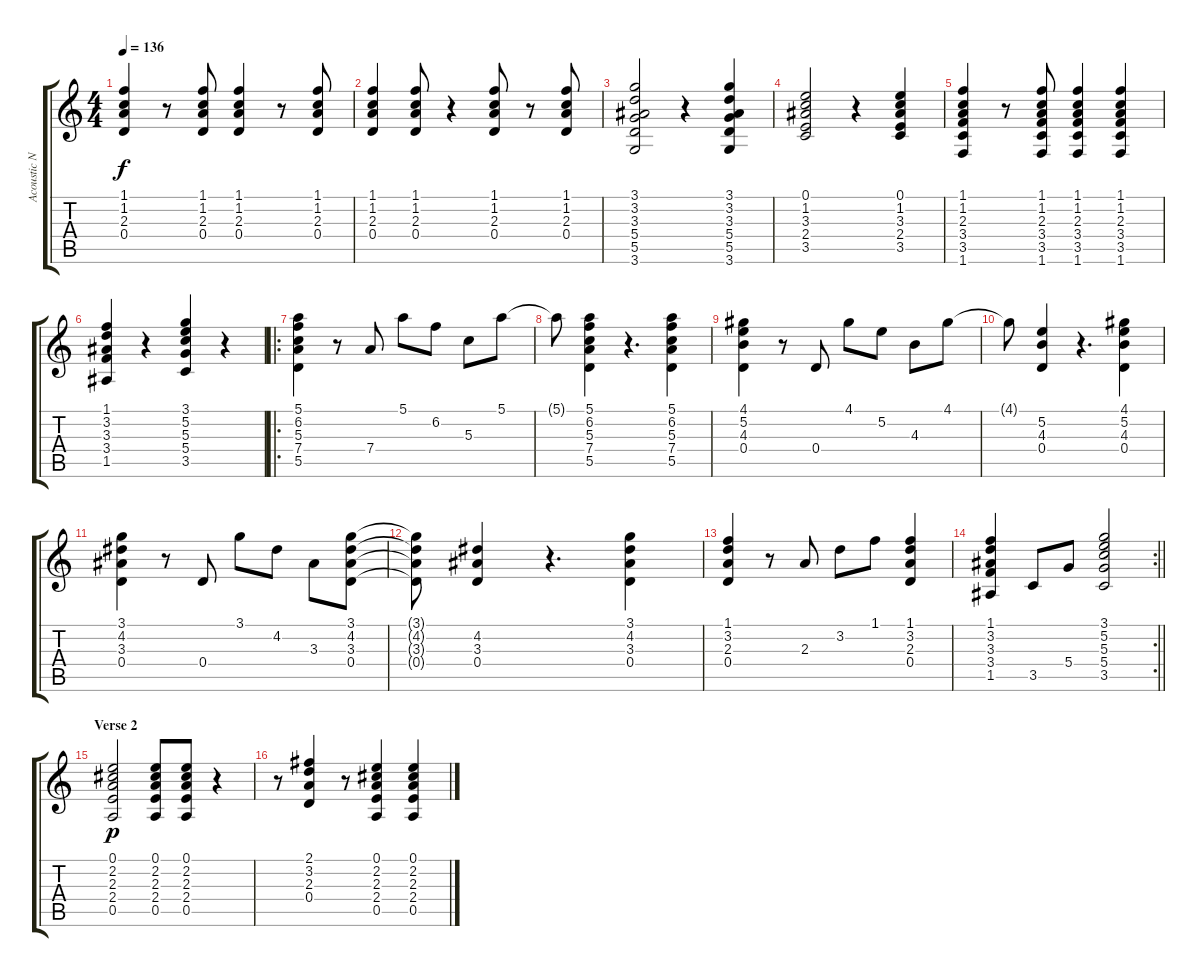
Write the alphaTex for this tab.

\track ("Acoustic Nylon Guitar - Cetera" "Acoustic N") {instrument acousticguitarnylon}
\staff {score tabs}
\tuning (E4 B3 G3 D3 A2 E2) {hide}
\ts (4 4)
\tempo 136
\clef g2
\ks c
(1.1 1.2 2.3 0.4).4{dy f} r.8 (1.1 1.2 2.3 0.4).8 (1.1 1.2 2.3 0.4).4 r.8 (1.1 1.2 2.3 0.4).8 |
(1.1 1.2 2.3 0.4).4 (1.1 1.2 2.3 0.4).8 r.4 (1.1 1.2 2.3 0.4).8 r.8 (1.1 1.2 2.3 0.4).8 |
(3.1 3.2 3.3 5.4 5.5 3.6).2 r.4 (3.1 3.2 3.3 5.4 5.5 3.6).4 |
(0.1 1.2 3.3 2.4 3.5).2 r.4 (0.1 1.2 3.3 2.4 3.5).4 |
(1.1 1.2 2.3 3.4 3.5 1.6).4 r.8 (1.1 1.2 2.3 3.4 3.5 1.6).8 (1.1 1.2 2.3 3.4 3.5 1.6).4 (1.1 1.2 2.3 3.4 3.5 1.6).4 |
(1.1 3.2 3.3 3.4 1.5).4 r.4 (3.1 5.2 5.3 5.4 3.5).4 r.4 |
\ro
(5.1 6.2 5.3 7.4 5.5).4 r.8 7.4.8 5.1.8 6.2.8 5.3.8 5.1.8 |
5.1{t}.8 (5.1 6.2 5.3 7.4 5.5).4 r.4{d} (5.1 6.2 5.3 7.4 5.5).4 |
(4.1 5.2 4.3 0.4).4 r.8 0.4.8 4.1.8 5.2.8 4.3.8 4.1.8 |
4.1{t}.8 (5.2 4.3 0.4).4 r.4{d} (4.1 5.2 4.3 0.4).4 |
(3.1 4.2 3.3 0.4).4 r.8 0.4.8 3.1.8 4.2.8 3.3.8 (3.1 4.2 3.3 0.4).8 |
(3.1{t} 4.2{t} 3.3{t} 0.4{t}).8 (4.2 3.3 0.4).4 r.4{d} (3.1 4.2 3.3 0.4).4 |
(1.1 3.2 2.3 0.4).4 r.8 2.3.8 3.2.8 1.1.8 (1.1 3.2 2.3 0.4).4 |
\rc 2
\barLineRight lightlight
(1.1 3.2 3.3 3.4 1.5).4 3.5.8 5.4.8 (3.1 5.2 5.3 5.4 3.5).2 |
\section ("" "Verse 2")
(0.1 2.2 2.3 2.4 0.5).2{dy p volume 7} (0.1 2.2 2.3 2.4 0.5).8 (0.1 2.2 2.3 2.4 0.5).8 r.4 |
r.8 (2.1 3.2 2.3 0.4).4 r.8 (0.1 2.2 2.3 2.4 0.5).4 (0.1 2.2 2.3 2.4 0.5).4
